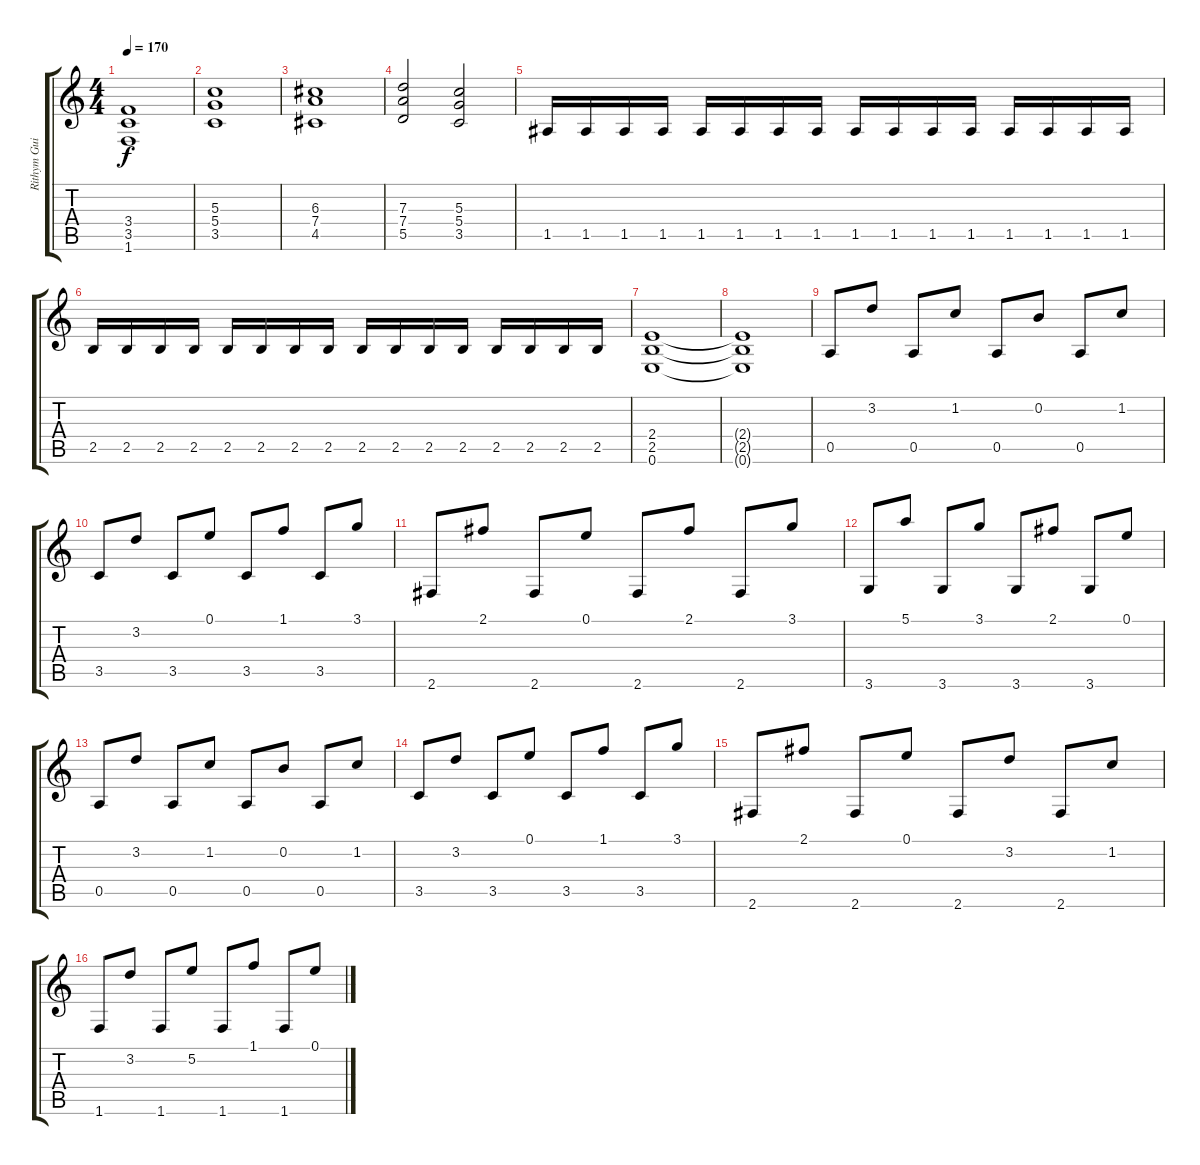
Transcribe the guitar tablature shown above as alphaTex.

\track ("Rithym Guitar" "Rithym Gui") {instrument distortionguitar}
\staff {score tabs}
\tuning (E4 B3 G3 D3 A2 E2) {hide}
\ts (4 4)
\tempo 170
\clef g2
\ks c
(3.4 3.5 1.6).1{dy f} |
(5.3 5.4 3.5).1 |
(6.3 7.4 4.5).1 |
(7.3 7.4 5.5).2 (5.3 5.4 3.5).2 |
1.5.16 1.5.16 1.5.16 1.5.16 1.5.16 1.5.16 1.5.16 1.5.16 1.5.16 1.5.16 1.5.16 1.5.16 1.5.16 1.5.16 1.5.16 1.5.16 |
2.5.16 2.5.16 2.5.16 2.5.16 2.5.16 2.5.16 2.5.16 2.5.16 2.5.16 2.5.16 2.5.16 2.5.16 2.5.16 2.5.16 2.5.16 2.5.16 |
(2.4 2.5 0.6).1 |
(2.4{t} 2.5{t} 0.6{t}).1 |
0.5.8 3.2.8 0.5.8 1.2.8 0.5.8 0.2.8 0.5.8 1.2.8 |
3.5.8 3.2.8 3.5.8 0.1.8 3.5.8 1.1.8 3.5.8 3.1.8 |
2.6.8 2.1.8 2.6.8 0.1.8 2.6.8 2.1.8 2.6.8 3.1.8 |
3.6.8 5.1.8 3.6.8 3.1.8 3.6.8 2.1.8 3.6.8 0.1.8 |
0.5.8 3.2.8 0.5.8 1.2.8 0.5.8 0.2.8 0.5.8 1.2.8 |
3.5.8 3.2.8 3.5.8 0.1.8 3.5.8 1.1.8 3.5.8 3.1.8 |
2.6.8 2.1.8 2.6.8 0.1.8 2.6.8 3.2.8 2.6.8 1.2.8 |
1.6.8 3.2.8 1.6.8 5.2.8 1.6.8 1.1.8 1.6.8 0.1.8
